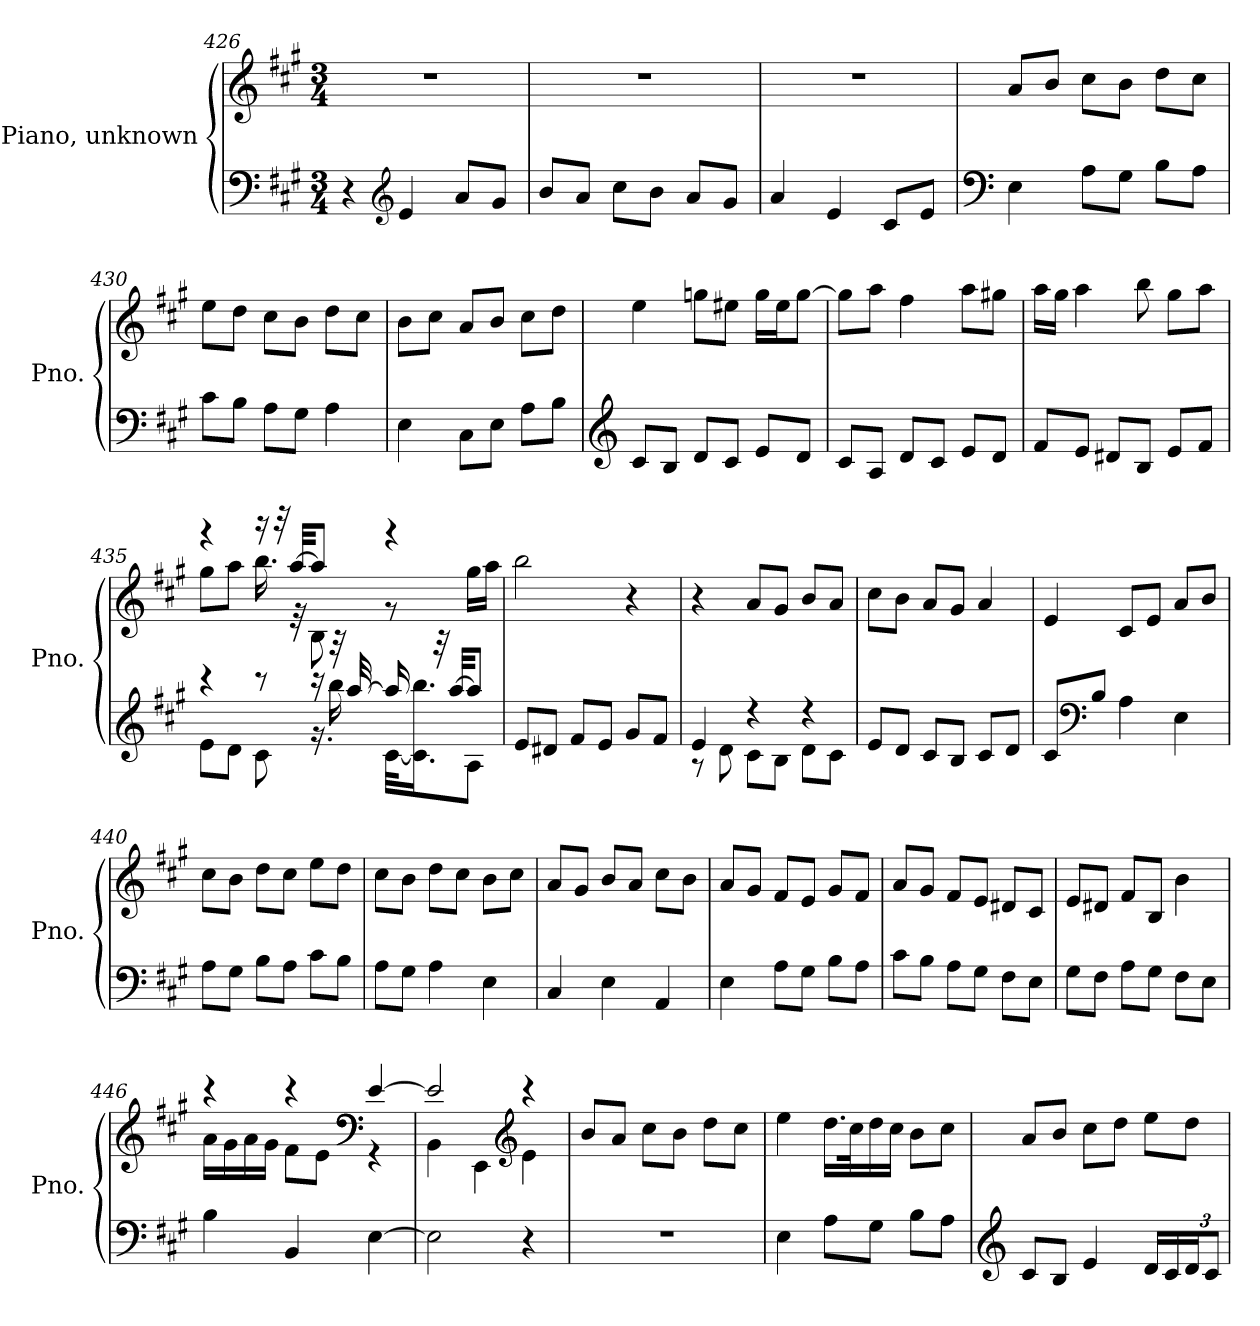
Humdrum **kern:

**kern	**kern
*part1	*part1
*staff2	*staff1
*I"Piano, unknown	*
*I'Pno.	*
*clefF4	*clefG2
*k[f#c#g#]	*k[f#c#g#]
*M3/4	*M3/4
=426	=426
4r	2.r
*clefG2	*
4e/	.
8a/L	.
8g#/J	.
!!LO:PB:g=z
=427	=427
8b/L	2.r
8a/J	.
8cc#\L	.
8b\J	.
8a/L	.
8g#/J	.
=428	=428
4a/	2.r
4e/	.
8c#/L	.
8e/J	.
=429	=429
*clefF4	*
4E\	8a/L
.	8b/J
8A\L	8cc#\L
8G#\J	8b\J
8B\L	8dd\L
8A\J	8cc#\J
=430	=430
8c#\L	8ee\L
8B\J	8dd\J
8A\L	8cc#\L
8G#\J	8b\J
4A\	8dd\L
.	8cc#\J
=431	=431
4E\	8b\L
.	8cc#\J
8C#\L	8a/L
8E\J	8b/J
8A\L	8cc#\L
8B\J	8dd\J
=432	=432
*clefG2	*
8c#/L	4ee\
8B/J	.
8d/L	8ggn\L
8c#/J	8ee#X\J
8e/L	16gg\LL
.	16ee#\J
8d/J	[8gg\J
!!LO:LB:g=z
=433	=433
8c#/L	8gg\L]
8A/J	8aa\J
8d/L	4ff#\
8c#/J	.
8e/L	8aa\L
8d/J	8gg#X\J
=434	=434
8f#/L	16aa\LL
.	16gg#\JJ
8e/J	4aa\
8d#X/L	.
8B/J	8bb\
8e/L	8gg#\L
8f#/J	8aa\J
=435	=435
*^	*^
4r	8e\L	4r	8gg#\L
.	8d\J	.	8aa\J
8r	8c#\	16r	16.bb\
.	.	32r	.
.	.	[32aa/KKL	32r
16r	16r	8aa/J]	8B\
32r	16bb'\	.	.
[32aa/	.	.	.
16aa/]	[32c#\KLL	4r	8r
.	16.c#\] 16.bb\J	.	.
32r	.	.	.
[32aa/KKL	.	.	.
8aa/J]	8A\J	.	16gg#\LL
.	.	.	16aa\JJ
*v	*v	*	*
*	*v	*v
=436	=436
8e/L	2bb\
8d#X/J	.
8f#/L	.
8e/J	.
8g#/L	4r
8f#/J	.
!!LO:LB:g=z
=437	=437
*^	*
4e/	8r	4r
.	8d\	.
4r	8c#\L	8a/L
.	8B\J	8g#/J
4r	8d\L	8b/L
.	8c#\J	8a/J
*v	*v	*
=438	=438
8e/L	8cc#\L
8d/J	8b\J
8c#/L	8a/L
8B/J	8g#/J
8c#/L	4a/
8d/J	.
=439	=439
8c#/L	4e/
*clefF4	*
8B/J	.
4A\	8c#/L
.	8e/J
4E\	8a/L
.	8b/J
=440	=440
8A\L	8cc#\L
8G#\J	8b\J
8B\L	8dd\L
8A\J	8cc#\J
8c#\L	8ee\L
8B\J	8dd\J
=441	=441
8A\L	8cc#\L
8G#\J	8b\J
4A\	8dd\L
.	8cc#\J
4E\	8b\L
.	8cc#\J
=442	=442
4C#/	8a/L
.	8g#/J
4E\	8b/L
.	8a/J
4AA/	8cc#\L
.	8b\J
!!LO:LB:g=z
=443	=443
4E\	8a/L
.	8g#/J
8A\L	8f#/L
8G#\J	8e/J
8B\L	8g#/L
8A\J	8f#/J
=444	=444
8c#\L	8a/L
8B\J	8g#/J
8A\L	8f#/L
8G#\J	8e/J
8F#\L	8d#X/L
8E\J	8c#/J
=445	=445
8G#\L	8e/L
8F#\J	8d#X/J
8A\L	8f#/L
8G#\J	8B/J
8F#\L	4b\
8E\J	.
=446	=446
*	*^
4B\	4r	16a\LL
.	.	16g#\
.	.	16a\
.	.	16g#\JJ
4BB/	4r	8f#\L
.	.	8e\J
*	*clefF4	*
[4E\	[4e/	4r
=447	=447	=447
2E\]	2e/]	4BB\
.	.	4EE\
*	*clefG2	*
4r	4r	4e\
*	*v	*v
=448	=448
2.r	8b/L
.	8a/J
.	8cc#\L
.	8b\J
.	8dd\L
.	8cc#\J
!!LO:LB:g=z
=449	=449
4E\	4ee\
8A\L	16.dd\LL
.	32cc#\K
8G#\J	16dd\
.	16cc#\JJ
8B\L	8b\L
8A\J	8cc#\J
=450	=450
*clefG2	*
8c#/L	8a/L
8B/J	8b/J
4e/	8cc#\L
.	8dd\J
16d/LL	8ee\L
16c#/	.
*Xbrackettup	*
24d/J	8dd\J
12c#/J	.
=	=
*-	*-
